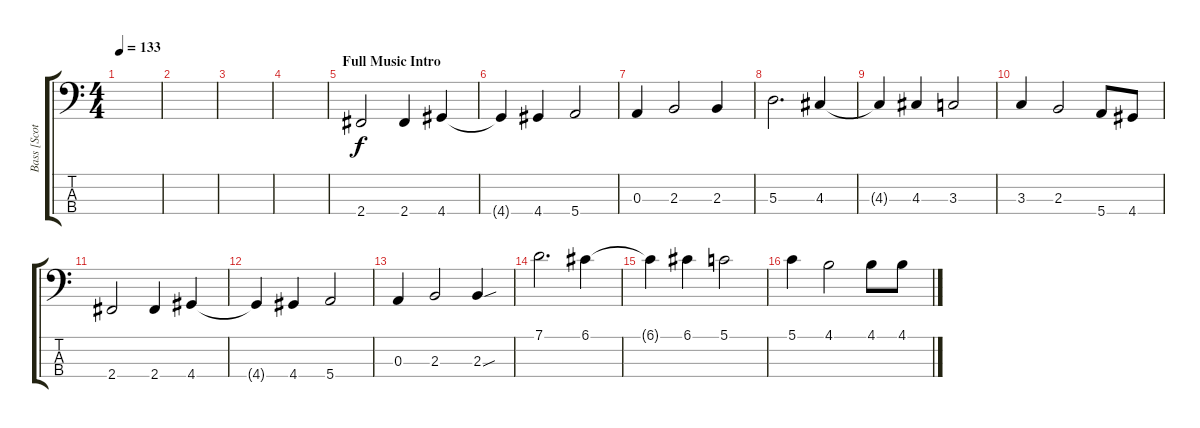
\track ("Bass [Scott Reeder]" "Bass [Scot") {instrument electricbassfinger}
\staff {score tabs}
\tuning (G2 D2 A1 E1) {hide}
\ts (4 4)
\tempo 133
\clef f4
\ks c
|
|
|
|
\section ("" "Full Music Intro")
2.4.2 2.4.4 4.4.4 |
4.4{t}.4 4.4.4 5.4.2 |
0.3.4 2.3.2 2.3.4 |
5.3.2{d} 4.3.4 |
4.3{t}.4 4.3.4 3.3.2 |
3.3.4 2.3.2 5.4.8 4.4.8 |
2.4.2 2.4.4 4.4.4 |
4.4{t}.4 4.4.4 5.4.2 |
0.3.4 2.3.2 2.3{sou}.4 |
7.1.2{d} 6.1.4 |
6.1{t}.4 6.1.4 5.1.2 |
5.1.4 4.1.2 4.1.8 4.1.8
